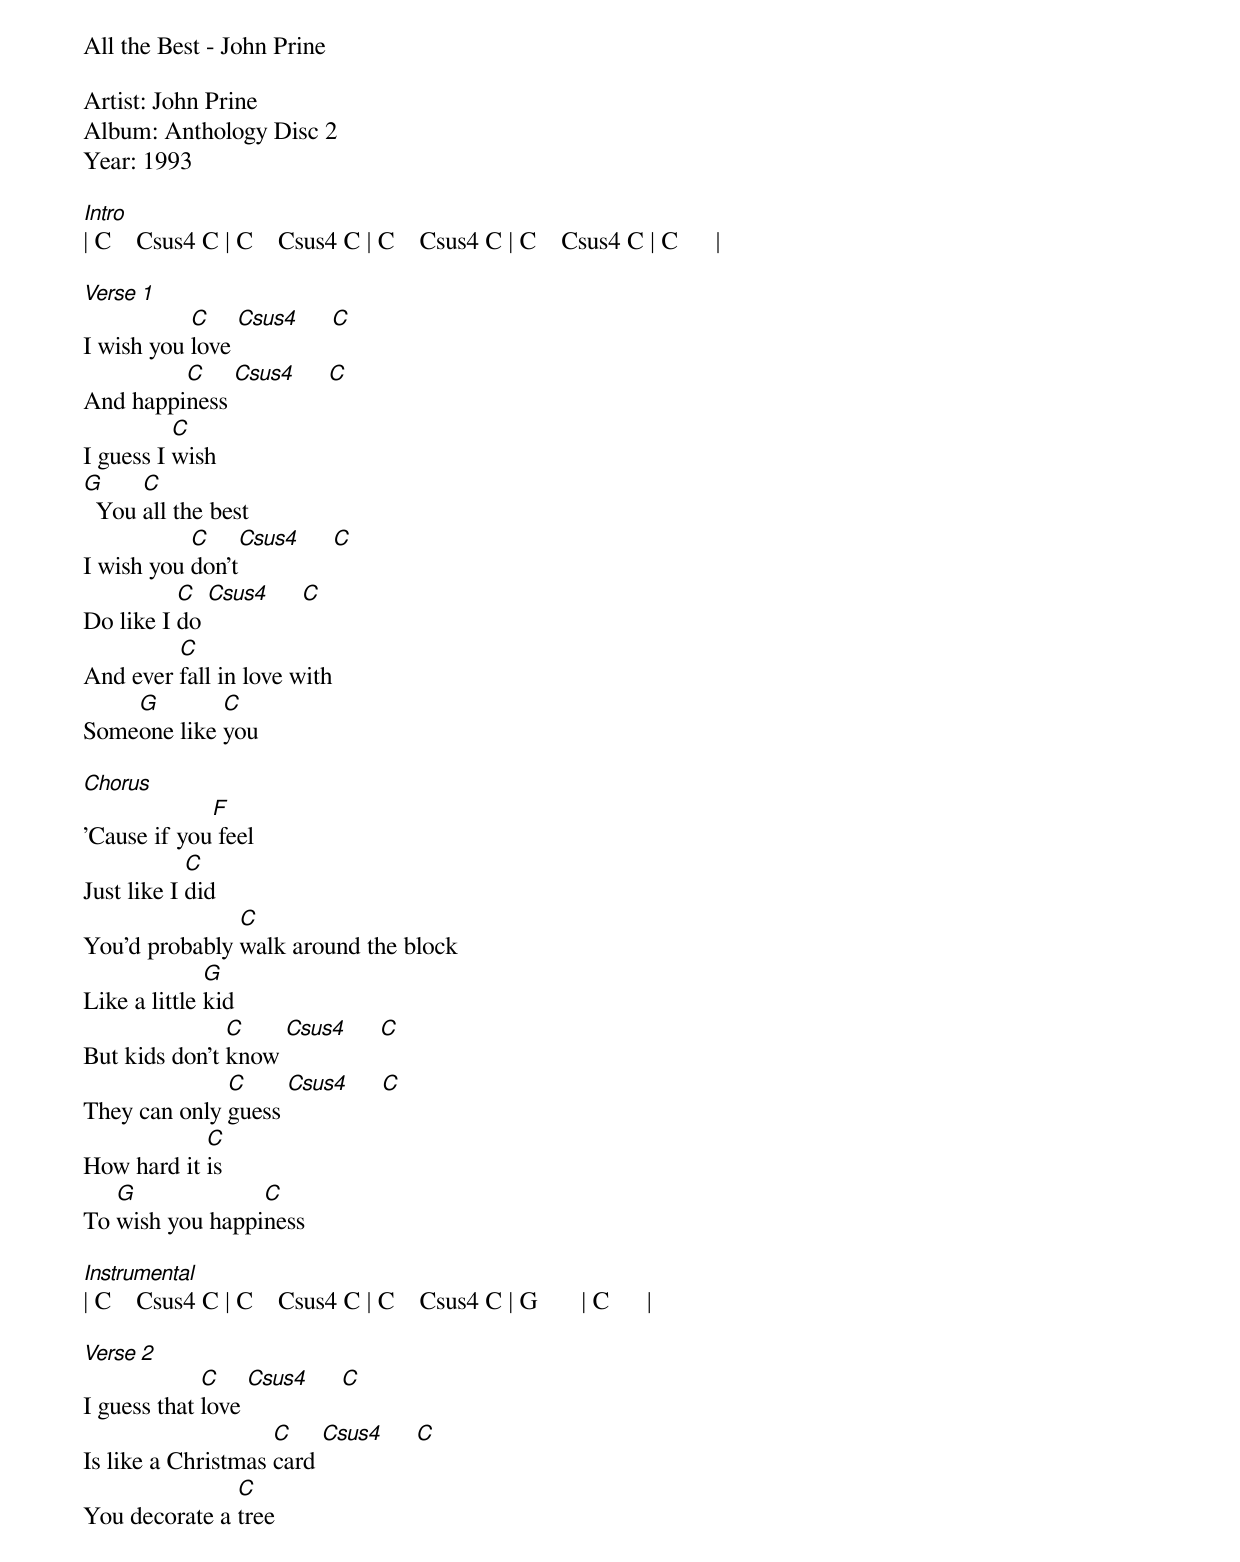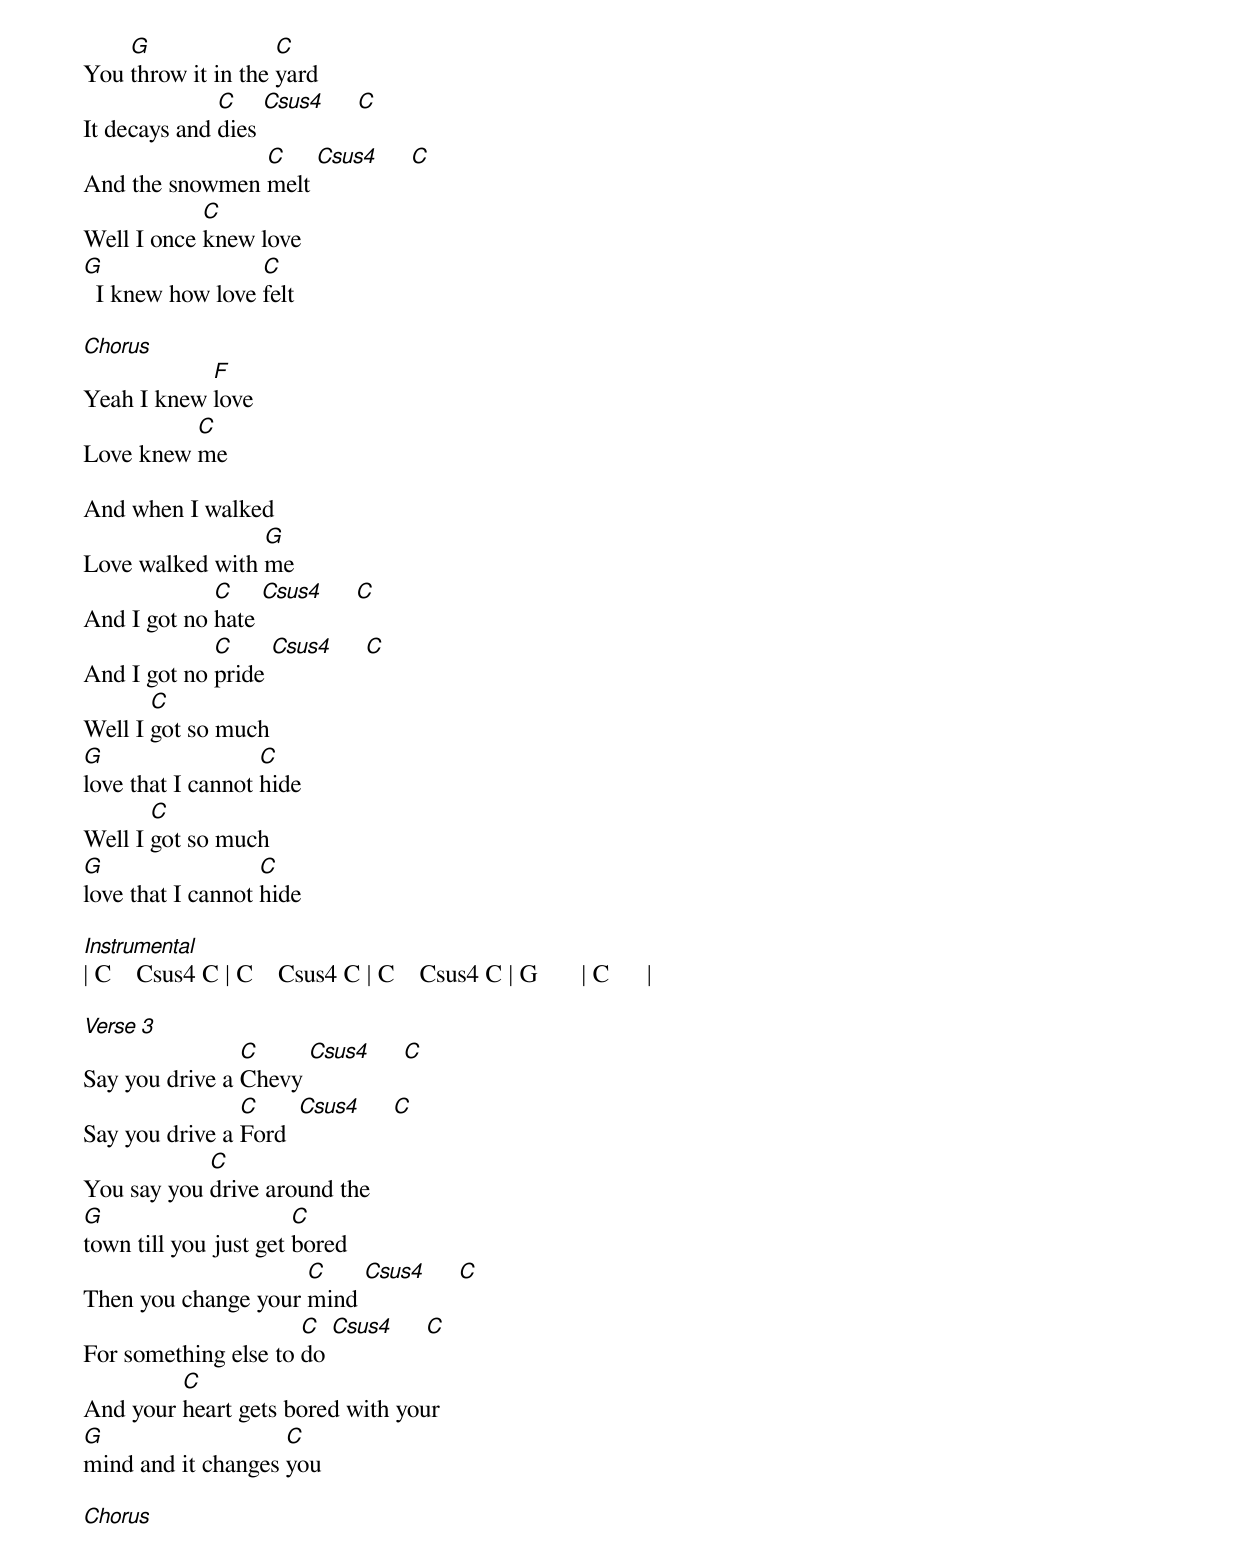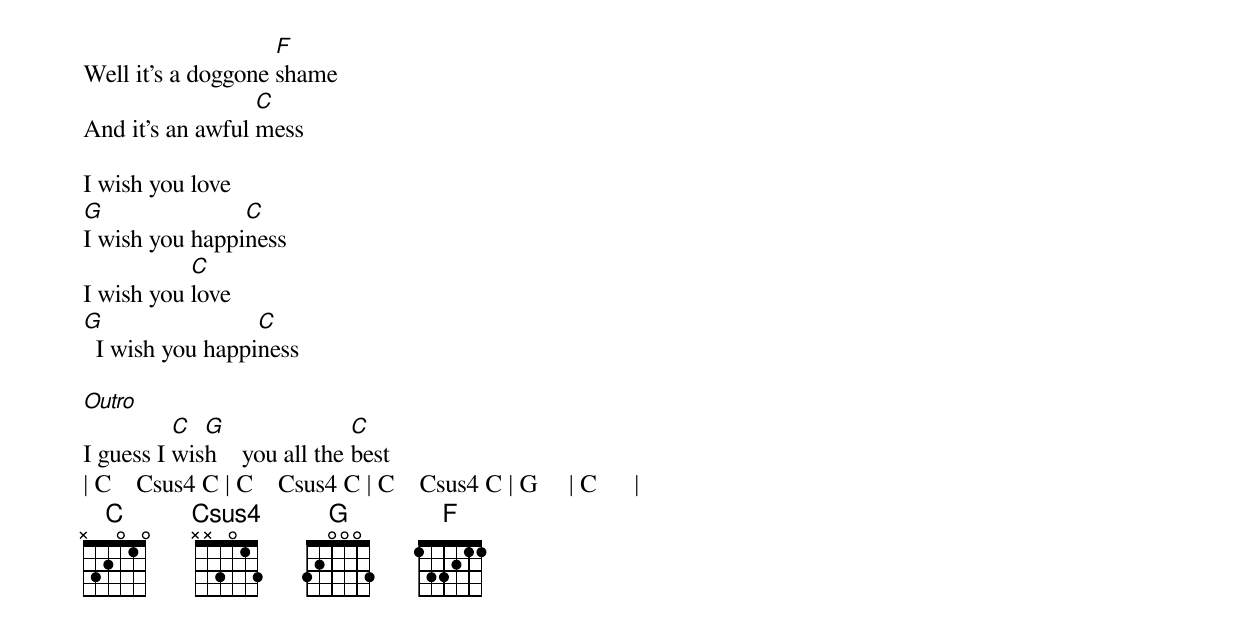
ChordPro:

All the Best - John Prine

Artist: John Prine
Album: Anthology Disc 2
Year: 1993

[Intro]
| C    Csus4 C | C    Csus4 C | C    Csus4 C | C    Csus4 C | C      |

[Verse 1]
I wish you [C]love [Csus4]     [C]
And happi[C]ness [Csus4]     [C]
I guess I [C]wish
[G]  You [C]all the best
I wish you [C]don't[Csus4]     [C]
Do like I [C]do [Csus4]     [C]
And ever [C]fall in love with
Some[G]one like [C]you

[Chorus]
'Cause if you[F] feel
Just like I [C]did
You'd probably [C]walk around the block
Like a little [G]kid
But kids don't [C]know [Csus4]     [C]
They can only [C]guess [Csus4]     [C]
How hard it [C]is
To [G]wish you happi[C]ness

[Instrumental]
| C    Csus4 C | C    Csus4 C | C    Csus4 C | G       | C      |

[Verse 2]
I guess that [C]love [Csus4]     [C]
Is like a Christmas [C]card [Csus4]     [C]
You decorate a [C]tree
You [G]throw it in the [C]yard
It decays and [C]dies [Csus4]     [C]
And the snowmen [C]melt [Csus4]     [C]
Well I once [C]knew love
[G]  I knew how love [C]felt

[Chorus]
Yeah I knew [F]love
Love knew [C]me

And when I walked
Love walked with [G]me
And I got no [C]hate [Csus4]     [C]
And I got no [C]pride [Csus4]     [C]
Well I [C]got so much
[G]love that I cannot [C]hide
Well I [C]got so much
[G]love that I cannot [C]hide

[Instrumental]
| C    Csus4 C | C    Csus4 C | C    Csus4 C | G       | C      |

[Verse 3]
Say you drive a [C]Chevy [Csus4]     [C]
Say you drive a [C]Ford  [Csus4]     [C]
You say you [C]drive around the
[G]town till you just get [C]bored
Then you change your [C]mind [Csus4]     [C]
For something else to [C]do [Csus4]     [C]
And your [C]heart gets bored with your
[G]mind and it changes [C]you

[Chorus]
Well it's a doggone [F]shame
And it's an awful [C]mess

I wish you love
[G]I wish you happi[C]ness
I wish you [C]love
[G]  I wish you happi[C]ness

[Outro]
I guess I [C]wis[G]h    you all the [C]best
| C    Csus4 C | C    Csus4 C | C    Csus4 C | G     | C      |
